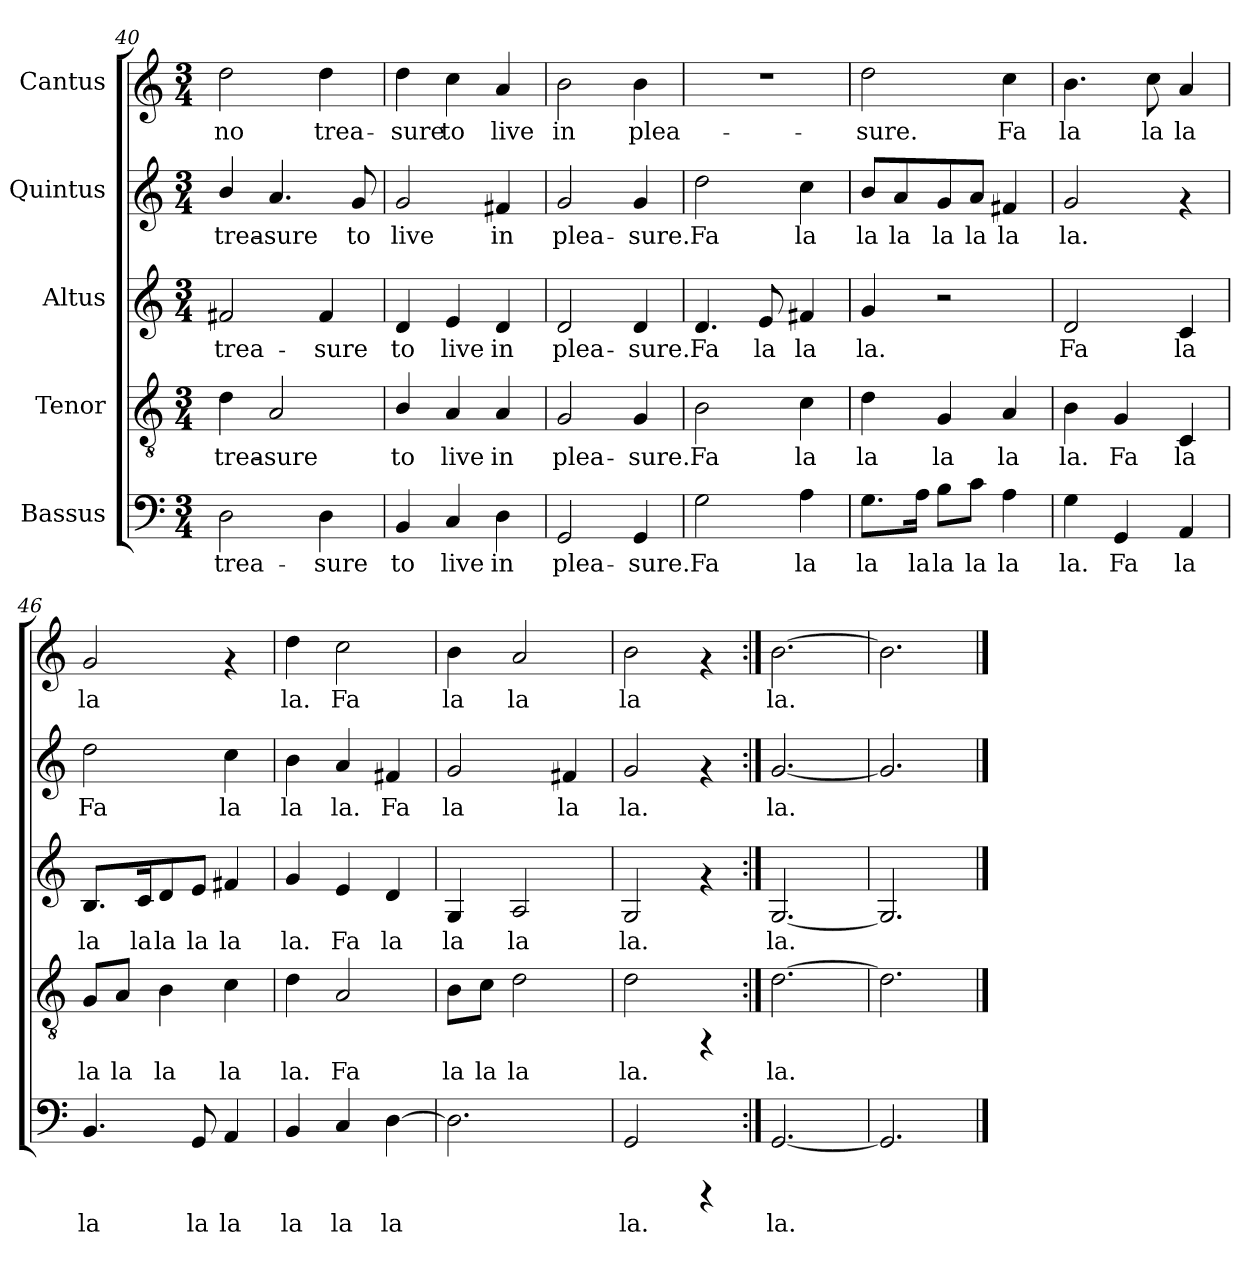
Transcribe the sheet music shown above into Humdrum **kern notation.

**kern	**text	**kern	**text	**kern	**text	**kern	**text	**kern	**text
*part5	*part5	*part4	*part4	*part3	*part3	*part2	*part2	*part1	*part1
*staff5	*staff5	*staff4	*staff4	*staff3	*staff3	*staff2	*staff2	*staff1	*staff1
*I"Bassus	*	*I"Tenor	*	*I"Altus	*	*I"Quintus	*	*I"Cantus	*
*clefF4	*	*clefGv2	*	*clefG2	*	*clefG2	*	*clefG2	*
*M3/4	*	*M3/4	*	*M3/4	*	*M3/4	*	*M3/4	*
=40	=40	=40	=40	=40	=40	=40	=40	=40	=40
!	!LO:LY:b:cj	!	!LO:LY:b:cj	!	!LO:LY:b:cj	!	!LO:LY:b:cj	!	!LO:LY:b:cj
2D\	trea-	4d\	trea-	2f#X/	trea-	4b/	trea-	2dd\	no
!	!	!	!LO:LY:b:cj	!	!	!	!LO:LY:b:cj	!	!
.	.	2A/	-sure	.	.	4.a/	-sure	.	.
!	!LO:LY:b:cj	!	!	!	!LO:LY:b:cj	!	!	!	!LO:LY:b:cj
4D\	-sure	.	.	4f#/	-sure	.	.	4dd\	trea-
!	!	!	!	!	!	!	!LO:LY:b:cj	!	!
.	.	.	.	.	.	8g/	to	.	.
=41	=41	=41	=41	=41	=41	=41	=41	=41	=41
!	!LO:LY:b:cj	!	!LO:LY:b:cj	!	!LO:LY:b:cj	!	!LO:LY:b:cj	!	!LO:LY:b:cj
4BB/	to	4B/	to	4d/	to	2g/	live	4dd\	-sure
!	!LO:LY:b:cj	!	!LO:LY:b:cj	!	!LO:LY:b:cj	!	!	!	!LO:LY:b:cj
4C/	live	4A/	live	4e/	live	.	.	4cc\	to
!	!LO:LY:b:cj	!	!LO:LY:b:cj	!	!LO:LY:b:cj	!	!LO:LY:b:cj	!	!LO:LY:b:cj
4D\	in	4A/	in	4d/	in	4f#X/	in	4a/	live
=42	=42	=42	=42	=42	=42	=42	=42	=42	=42
!	!LO:LY:b:cj	!	!LO:LY:b:cj	!	!LO:LY:b:cj	!	!LO:LY:b:cj	!	!LO:LY:b:cj
2GG/	plea-	2G/	plea-	2d/	plea-	2g/	plea-	2b\	in
!	!LO:LY:b:cj	!	!LO:LY:b:cj	!	!LO:LY:b:cj	!	!LO:LY:b:cj	!	!LO:LY:b:cj
4GG/	-sure.	4G/	-sure.	4d/	-sure.	4g/	-sure.	4b\	plea-
=43	=43	=43	=43	=43	=43	=43	=43	=43	=43
!	!LO:LY:b:cj	!	!LO:LY:b:cj	!	!LO:LY:b:cj	!	!LO:LY:b:cj	!	!
2G\	Fa	2B\	Fa	4.d/	Fa	2dd\	Fa	2.r	.
!	!	!	!	!	!LO:LY:b:cj	!	!	!	!
.	.	.	.	8e/	la	.	.	.	.
!	!LO:LY:b:cj	!	!LO:LY:b:cj	!	!LO:LY:b:cj	!	!LO:LY:b:cj	!	!
4A\	la	4c\	la	4f#X/	la	4cc\	la	.	.
!!LO:LB:g=z
=44	=44	=44	=44	=44	=44	=44	=44	=44	=44
!	!LO:LY:b:cj	!	!LO:LY:b:cj	!	!LO:LY:b:cj	!	!LO:LY:b:cj	!	!LO:LY:b:cj
8.G\L	la	4d\	la	4g/	la.	8b/L	la	2dd\	-sure.
!	!	!	!	!	!	!	!LO:LY:b:cj	!	!
.	.	.	.	.	.	8a/	la	.	.
!	!LO:LY:b:cj	!	!	!	!	!	!	!	!
16A\Jk	la	.	.	.	.	.	.	.	.
!	!LO:LY:b:cj	!	!LO:LY:b:cj	!	!	!	!LO:LY:b:cj	!	!
8B\L	la	4G/	la	2r	.	8g/	la	.	.
!	!LO:LY:b:cj	!	!	!	!	!	!LO:LY:b:cj	!	!
8c\J	la	.	.	.	.	8a/J	la	.	.
!	!LO:LY:b:cj	!	!LO:LY:b:cj	!	!	!	!LO:LY:b:cj	!	!LO:LY:b:cj
4A\	la	4A/	la	.	.	4f#X/	la	4cc\	Fa
=45	=45	=45	=45	=45	=45	=45	=45	=45	=45
!	!LO:LY:b:cj	!	!LO:LY:b:cj	!	!LO:LY:b:cj	!	!LO:LY:b:cj	!	!LO:LY:b:cj
4G\	la.	4B\	la.	2d/	Fa	2g/	la.	4.b\	la
!	!LO:LY:b:cj	!	!LO:LY:b:cj	!	!	!	!	!	!
4GG/	Fa	4G/	Fa	.	.	.	.	.	.
!	!	!	!	!	!	!	!	!	!LO:LY:b:cj
.	.	.	.	.	.	.	.	8cc\	la
!	!LO:LY:b:cj	!	!LO:LY:b:cj	!	!LO:LY:b:cj	!	!	!	!LO:LY:b:cj
4AA/	la	4C/	la	4c/	la	4rf	.	4a/	la
=46	=46	=46	=46	=46	=46	=46	=46	=46	=46
!	!LO:LY:b:cj	!	!LO:LY:b:cj	!	!LO:LY:b:cj	!	!LO:LY:b:cj	!	!LO:LY:b:cj
4.BB/	la	8G/L	la	8.B/L	la	2dd\	Fa	2g/	la
!	!	!	!LO:LY:b:cj	!	!	!	!	!	!
.	.	8A/J	la	.	.	.	.	.	.
!	!	!	!	!	!LO:LY:b:cj	!	!	!	!
.	.	.	.	16c/	la	.	.	.	.
!	!	!	!LO:LY:b:cj	!	!LO:LY:b:cj	!	!	!	!
.	.	4B\	la	8d/	la	.	.	.	.
!	!LO:LY:b:cj	!	!	!	!LO:LY:b:cj	!	!	!	!
8GG/	la	.	.	8e/J	la	.	.	.	.
!	!LO:LY:b:cj	!	!LO:LY:b:cj	!	!LO:LY:b:cj	!	!LO:LY:b:cj	!	!
4AA/	la	4c\	la	4f#X/	la	4cc\	la	4rf	.
=47	=47	=47	=47	=47	=47	=47	=47	=47	=47
!	!LO:LY:b:cj	!	!LO:LY:b:cj	!	!LO:LY:b:cj	!	!LO:LY:b:cj	!	!LO:LY:b:cj
4BB/	la	4d\	la.	4g/	la.	4b\	la	4dd\	la.
!	!LO:LY:b:cj	!	!LO:LY:b:cj	!	!LO:LY:b:cj	!	!LO:LY:b:cj	!	!LO:LY:b:cj
4C/	la	2A/	Fa	4e/	Fa	4a/	la.	2cc\	Fa
!	!LO:LY:b:cj	!	!	!	!LO:LY:b:cj	!	!LO:LY:b:cj	!	!
[>4D\	la	.	.	4d/	la	4f#X/	Fa	.	.
=48	=48	=48	=48	=48	=48	=48	=48	=48	=48
!	!	!	!LO:LY:b:cj	!	!LO:LY:b:cj	!	!LO:LY:b:cj	!	!LO:LY:b:cj
2.D\]	.	8B\L	la	4G/	la	2g/	la	4b\	la
!	!	!	!LO:LY:b:cj	!	!	!	!	!	!
.	.	8c\J	la	.	.	.	.	.	.
!	!	!	!LO:LY:b:cj	!	!LO:LY:b:cj	!	!	!	!LO:LY:b:cj
.	.	2d\	la	2A/	la	.	.	2a/	la
!	!	!	!	!	!	!	!LO:LY:b:cj	!	!
.	.	.	.	.	.	4f#X/	la	.	.
=49	=49	=49	=49	=49	=49	=49	=49	=49	=49
!	!LO:LY:b:cj	!	!LO:LY:b:cj	!	!LO:LY:b:cj	!	!LO:LY:b:cj	!	!LO:LY:b:cj
2GG/	la.	2d\	la.	2G/	la.	2g/	la.	2b\	la
4rCCC	.	4rFF	.	4rf	.	4rf	.	4rf	.
=50:|!	=50:|!	=50:|!	=50:|!	=50:|!	=50:|!	=50:|!	=50:|!	=50:|!	=50:|!
!	!LO:LY:b:cj	!	!LO:LY:b:cj	!	!LO:LY:b:cj	!	!LO:LY:b:cj	!	!LO:LY:b:cj
[<2.GG/	la.	[>2.d\	la.	[<2.G/	la.	[<2.g/	la.	[>2.b\	la.
!!LO:LB:g=z
=51	=51	=51	=51	=51	=51	=51	=51	=51	=51
2.GG/]	.	2.d\]	.	2.G/]	.	2.g/]	.	2.b\]	.
==	==	==	==	==	==	==	==	==	==
*-	*-	*-	*-	*-	*-	*-	*-	*-	*-
